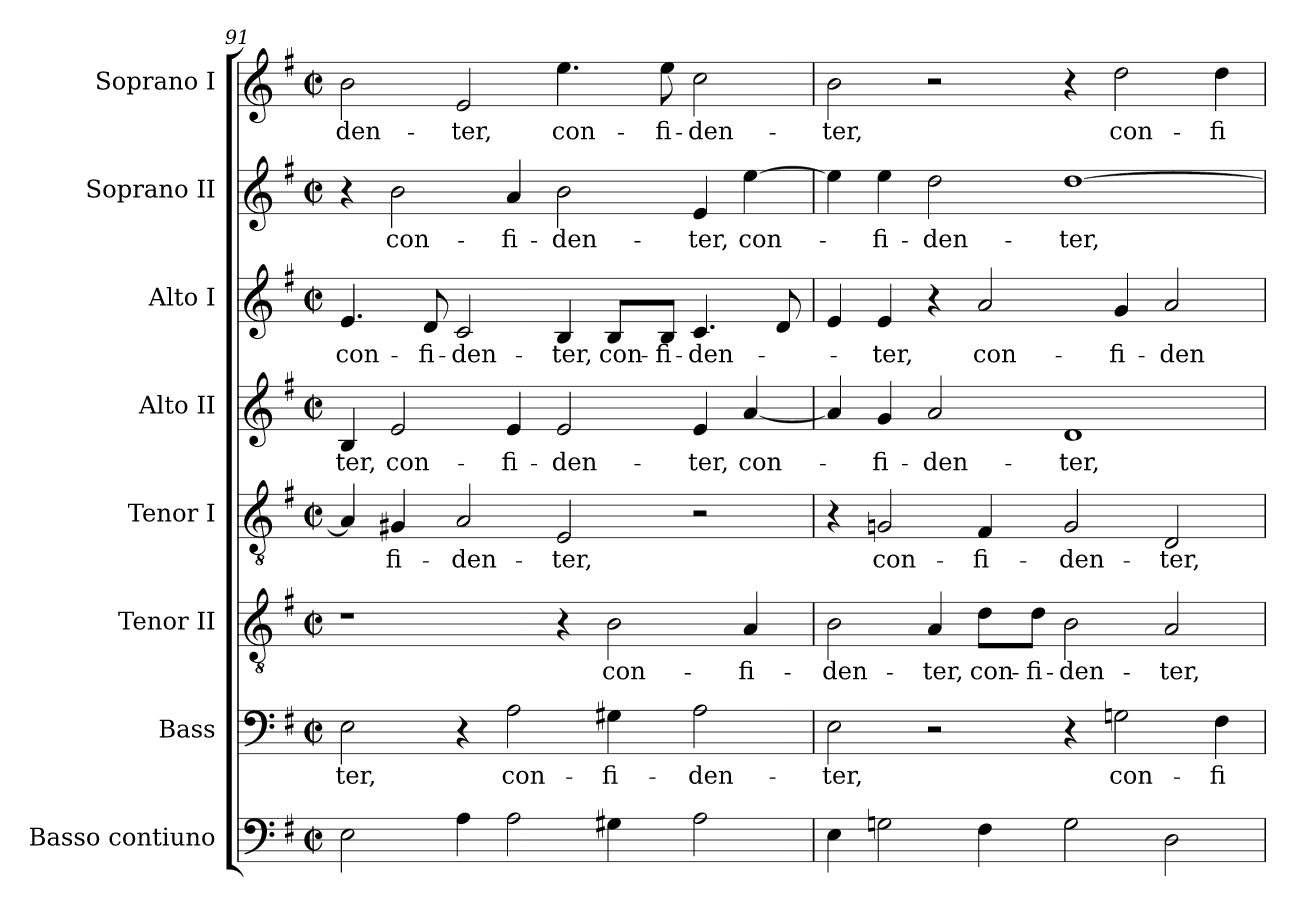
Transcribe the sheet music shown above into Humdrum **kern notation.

**kern	**kern	**text	**kern	**text	**kern	**text	**kern	**text	**kern	**text	**kern	**text	**kern	**text
*part8	*part7	*part7	*part6	*part6	*part5	*part5	*part4	*part4	*part3	*part3	*part2	*part2	*part1	*part1
*staff8	*staff7	*staff7	*staff6	*staff6	*staff5	*staff5	*staff4	*staff4	*staff3	*staff3	*staff2	*staff2	*staff1	*staff1
*I"Basso contiuno	*I"Bass	*	*I"Tenor II	*	*I"Tenor I	*	*I"Alto II	*	*I"Alto I	*	*I"Soprano II	*	*I"Soprano I	*
*	*I'B	*	*	*	*I'T	*	*	*	*I'A	*	*	*	*	*
*clefF4	*clefF4	*	*clefGv2	*	*clefGv2	*	*clefG2	*	*clefG2	*	*clefG2	*	*clefG2	*
*k[f#]	*k[f#]	*	*k[f#]	*	*k[f#]	*	*k[f#]	*	*k[f#]	*	*k[f#]	*	*k[f#]	*
*G:	*G:	*	*G:	*	*G:	*	*G:	*	*G:	*	*G:	*	*G:	*
*M2/2	*M2/2	*	*M2/2	*	*M2/2	*	*M2/2	*	*M2/2	*	*M2/2	*	*M2/2	*
*met(c|)	*met(c|)	*	*met(c|)	*	*met(c|)	*	*met(c|)	*	*met(c|)	*	*met(c|)	*	*met(c|)	*
=91	=91	=91	=91	=91	=91	=91	=91	=91	=91	=91	=91	=91	=91	=91
!	!	!LO:LY:b:color=#000000	!	!	!	!	!	!	!	!	!	!	!	!
!	!	!	!	!	!	!	!	!LO:LY:b:color=#000000	!	!	!	!	!	!
!	!	!	!	!	!	!	!	!	!	!LO:LY:b:color=#000000	!	!	!	!
!	!	!	!	!	!	!	!	!	!	!	!	!	!	!LO:LY:b:color=#000000
2Ei\	2Ei\	-ter,	1r	.	4Ai/]	.	4Bi/	-ter,	4.ei/	con-	4r	.	2bi\	-den-
!	!	!	!	!	!	!LO:LY:b:color=#000000	!	!	!	!	!	!	!	!
!	!	!	!	!	!	!	!	!LO:LY:b:color=#000000	!	!	!	!	!	!
!	!	!	!	!	!	!	!	!	!	!	!	!LO:LY:b:color=#000000	!	!
.	.	.	.	.	4G#Xi/	-fi-	2ei/	con-	.	.	2bi\	con-	.	.
!	!	!	!	!	!	!	!	!	!	!LO:LY:b:color=#000000	!	!	!	!
.	.	.	.	.	.	.	.	.	8di/	-fi-	.	.	.	.
!	!	!	!	!	!	!LO:LY:b:color=#000000	!	!	!	!	!	!	!	!
!	!	!	!	!	!	!	!	!	!	!LO:LY:b:color=#000000	!	!	!	!
!	!	!	!	!	!	!	!	!	!	!	!	!	!	!LO:LY:b:color=#000000
4Ai\	4r	.	.	.	2Ai/	-den-	.	.	2ci/	-den-	.	.	2ei/	-ter,
!	!	!LO:LY:b:color=#000000	!	!	!	!	!	!	!	!	!	!	!	!
!	!	!	!	!	!	!	!	!LO:LY:b:color=#000000	!	!	!	!	!	!
!	!	!	!	!	!	!	!	!	!	!	!	!LO:LY:b:color=#000000	!	!
2Ai\	2Ai\	con-	.	.	.	.	4ei/	-fi-	.	.	4ai/	-fi-	.	.
!	!	!	!	!	!	!LO:LY:b:color=#000000	!	!	!	!	!	!	!	!
!	!	!	!	!	!	!	!	!LO:LY:b:color=#000000	!	!	!	!	!	!
!	!	!	!	!	!	!	!	!	!	!LO:LY:b:color=#000000	!	!	!	!
!	!	!	!	!	!	!	!	!	!	!	!	!LO:LY:b:color=#000000	!	!
!	!	!	!	!	!	!	!	!	!	!	!	!	!	!LO:LY:b:color=#000000
.	.	.	4r	.	2Ei/	-ter,	2ei/	-den-	4Bi/	-ter,	2bi\	-den-	4.eei\	con-
!	!	!LO:LY:b:color=#000000	!	!	!	!	!	!	!	!	!	!	!	!
!	!	!	!	!LO:LY:b:color=#000000	!	!	!	!	!	!	!	!	!	!
!	!	!	!	!	!	!	!	!	!	!LO:LY:b:color=#000000	!	!	!	!
4G#Xi\	4G#Xi\	-fi-	2Bi\	con-	.	.	.	.	8Bi/L	con-	.	.	.	.
!	!	!	!	!	!	!	!	!	!	!LO:LY:b:color=#000000	!	!	!	!
!	!	!	!	!	!	!	!	!	!	!	!	!	!	!LO:LY:b:color=#000000
.	.	.	.	.	.	.	.	.	8Bi/J	-fi-	.	.	8eei\	-fi-
!	!	!LO:LY:b:color=#000000	!	!	!	!	!	!	!	!	!	!	!	!
!	!	!	!	!	!	!	!	!LO:LY:b:color=#000000	!	!	!	!	!	!
!	!	!	!	!	!	!	!	!	!	!LO:LY:b:color=#000000	!	!	!	!
!	!	!	!	!	!	!	!	!	!	!	!	!LO:LY:b:color=#000000	!	!
!	!	!	!	!	!	!	!	!	!	!	!	!	!	!LO:LY:b:color=#000000
2Ai\	2Ai\	-den-	.	.	2r	.	4ei/	-ter,	4.ci/	-den-	4ei/	-ter,	2cci\	-den-
!	!	!	!	!LO:LY:b:color=#000000	!	!	!	!	!	!	!	!	!	!
!	!	!	!	!	!	!	!	!LO:LY:b:color=#000000	!	!	!	!	!	!
!	!	!	!	!	!	!	!	!	!	!	!	!LO:LY:b:color=#000000	!	!
.	.	.	4Ai/	-fi-	.	.	[<4ai/	con-	.	.	[>4eei\	con-	.	.
.	.	.	.	.	.	.	.	.	8di/	.	.	.	.	.
!!LO:LB:g=z
=92	=92	=92	=92	=92	=92	=92	=92	=92	=92	=92	=92	=92	=92	=92
!	!	!LO:LY:b:color=#000000	!	!	!	!	!	!	!	!	!	!	!	!
!	!	!	!	!LO:LY:b:color=#000000	!	!	!	!	!	!	!	!	!	!
!	!	!	!	!	!	!	!	!	!	!	!	!	!	!LO:LY:b:color=#000000
4Ei\	2Ei\	-ter,	2Bi\	-den-	4r	.	4ai/]	.	4ei/	.	4eei\]	.	2bi\	-ter,
!	!	!	!	!	!	!LO:LY:b:color=#000000	!	!	!	!	!	!	!	!
!	!	!	!	!	!	!	!	!LO:LY:b:color=#000000	!	!	!	!	!	!
!	!	!	!	!	!	!	!	!	!	!LO:LY:b:color=#000000	!	!	!	!
!	!	!	!	!	!	!	!	!	!	!	!	!LO:LY:b:color=#000000	!	!
2Gni\	.	.	.	.	2Gni/	con-	4gi/	-fi-	4ei/	-ter,	4eei\	-fi-	.	.
!	!	!	!	!LO:LY:b:color=#000000	!	!	!	!	!	!	!	!	!	!
!	!	!	!	!	!	!	!	!LO:LY:b:color=#000000	!	!	!	!	!	!
!	!	!	!	!	!	!	!	!	!	!	!	!LO:LY:b:color=#000000	!	!
.	2r	.	4Ai/	-ter,	.	.	2ai/	-den-	4r	.	2ddi\	-den-	2r	.
!	!	!	!	!LO:LY:b:color=#000000	!	!	!	!	!	!	!	!	!	!
!	!	!	!	!	!	!LO:LY:b:color=#000000	!	!	!	!	!	!	!	!
!	!	!	!	!	!	!	!	!	!	!LO:LY:b:color=#000000	!	!	!	!
4F#i\	.	.	8di\L	con-	4F#i/	-fi-	.	.	2ai/	con-	.	.	.	.
!	!	!	!	!LO:LY:b:color=#000000	!	!	!	!	!	!	!	!	!	!
.	.	.	8di\J	-fi-	.	.	.	.	.	.	.	.	.	.
!	!	!	!	!LO:LY:b:color=#000000	!	!	!	!	!	!	!	!	!	!
!	!	!	!	!	!	!LO:LY:b:color=#000000	!	!	!	!	!	!	!	!
!	!	!	!	!	!	!	!	!LO:LY:b:color=#000000	!	!	!	!	!	!
!	!	!	!	!	!	!	!	!	!	!	!	!LO:LY:b:color=#000000	!	!
2Gi\	4r	.	2Bi\	-den-	2Gi/	-den-	1di	-ter,	.	.	[>1ddi	-ter,	4r	.
!	!	!LO:LY:b:color=#000000	!	!	!	!	!	!	!	!	!	!	!	!
!	!	!	!	!	!	!	!	!	!	!LO:LY:b:color=#000000	!	!	!	!
!	!	!	!	!	!	!	!	!	!	!	!	!	!	!LO:LY:b:color=#000000
.	2Gni\	con-	.	.	.	.	.	.	4gi/	-fi-	.	.	2ddi\	con-
!	!	!	!	!LO:LY:b:color=#000000	!	!	!	!	!	!	!	!	!	!
!	!	!	!	!	!	!LO:LY:b:color=#000000	!	!	!	!	!	!	!	!
!	!	!	!	!	!	!	!	!	!	!LO:LY:b:color=#000000	!	!	!	!
2Di\	.	.	2Ai/	-ter,	2Di/	-ter,	.	.	2ai/	-den-	.	.	.	.
!	!	!LO:LY:b:color=#000000	!	!	!	!	!	!	!	!	!	!	!	!
!	!	!	!	!	!	!	!	!	!	!	!	!	!	!LO:LY:b:color=#000000
.	4F#i\	-fi-	.	.	.	.	.	.	.	.	.	.	4ddi\	-fi-
=	=	=	=	=	=	=	=	=	=	=	=	=	=	=
*-	*-	*-	*-	*-	*-	*-	*-	*-	*-	*-	*-	*-	*-	*-
